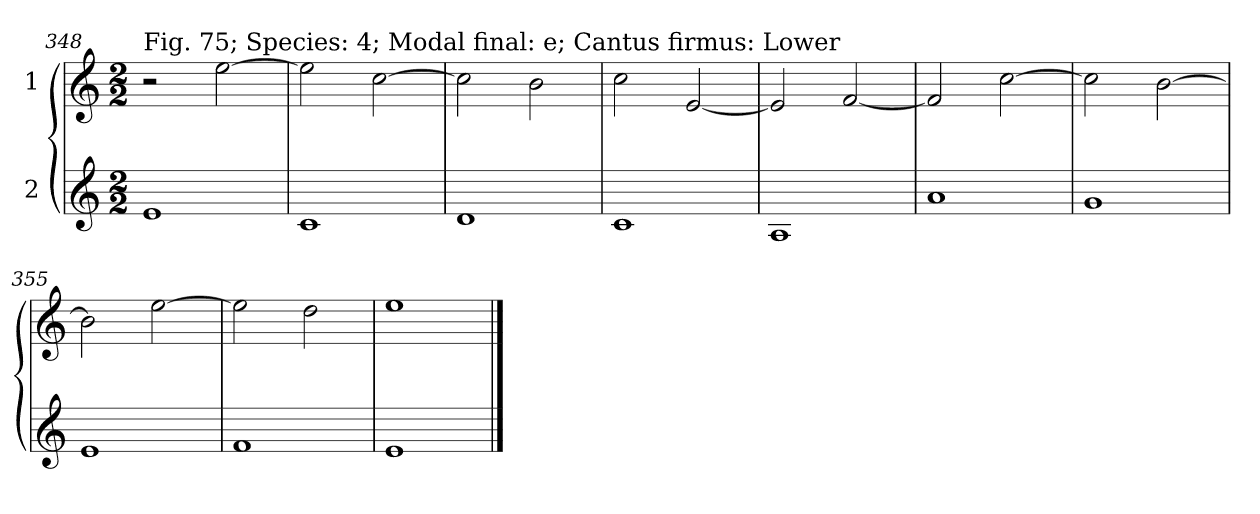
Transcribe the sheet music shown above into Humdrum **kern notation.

**kern	**kern
*part2	*part1
*staff2	*staff1
*I"2	*I"1
*clefG2	*clefG2
*k[]	*k[]
*M2/2	*M2/2
=348	=348
!	!LO:TX:a:t=Fig. 75; Species&colon; 4; Modal final&colon; e; Cantus firmus&colon; Lower
1e	2r
.	[2ee\
=349	=349
1c	2ee\]
.	[2cc\
=350	=350
1d	2cc\]
.	2b\
=351	=351
1c	2cc\
.	[2e/
=352	=352
1A	2e/]
.	[2f/
=353	=353
1a	2f/]
.	[2cc\
=354	=354
1g	2cc\]
.	[2b\
=355	=355
1e	2b\]
.	[2ee\
=356	=356
1f	2ee\]
.	2dd\
=357	=357
1e	1ee
==	==
*-	*-
